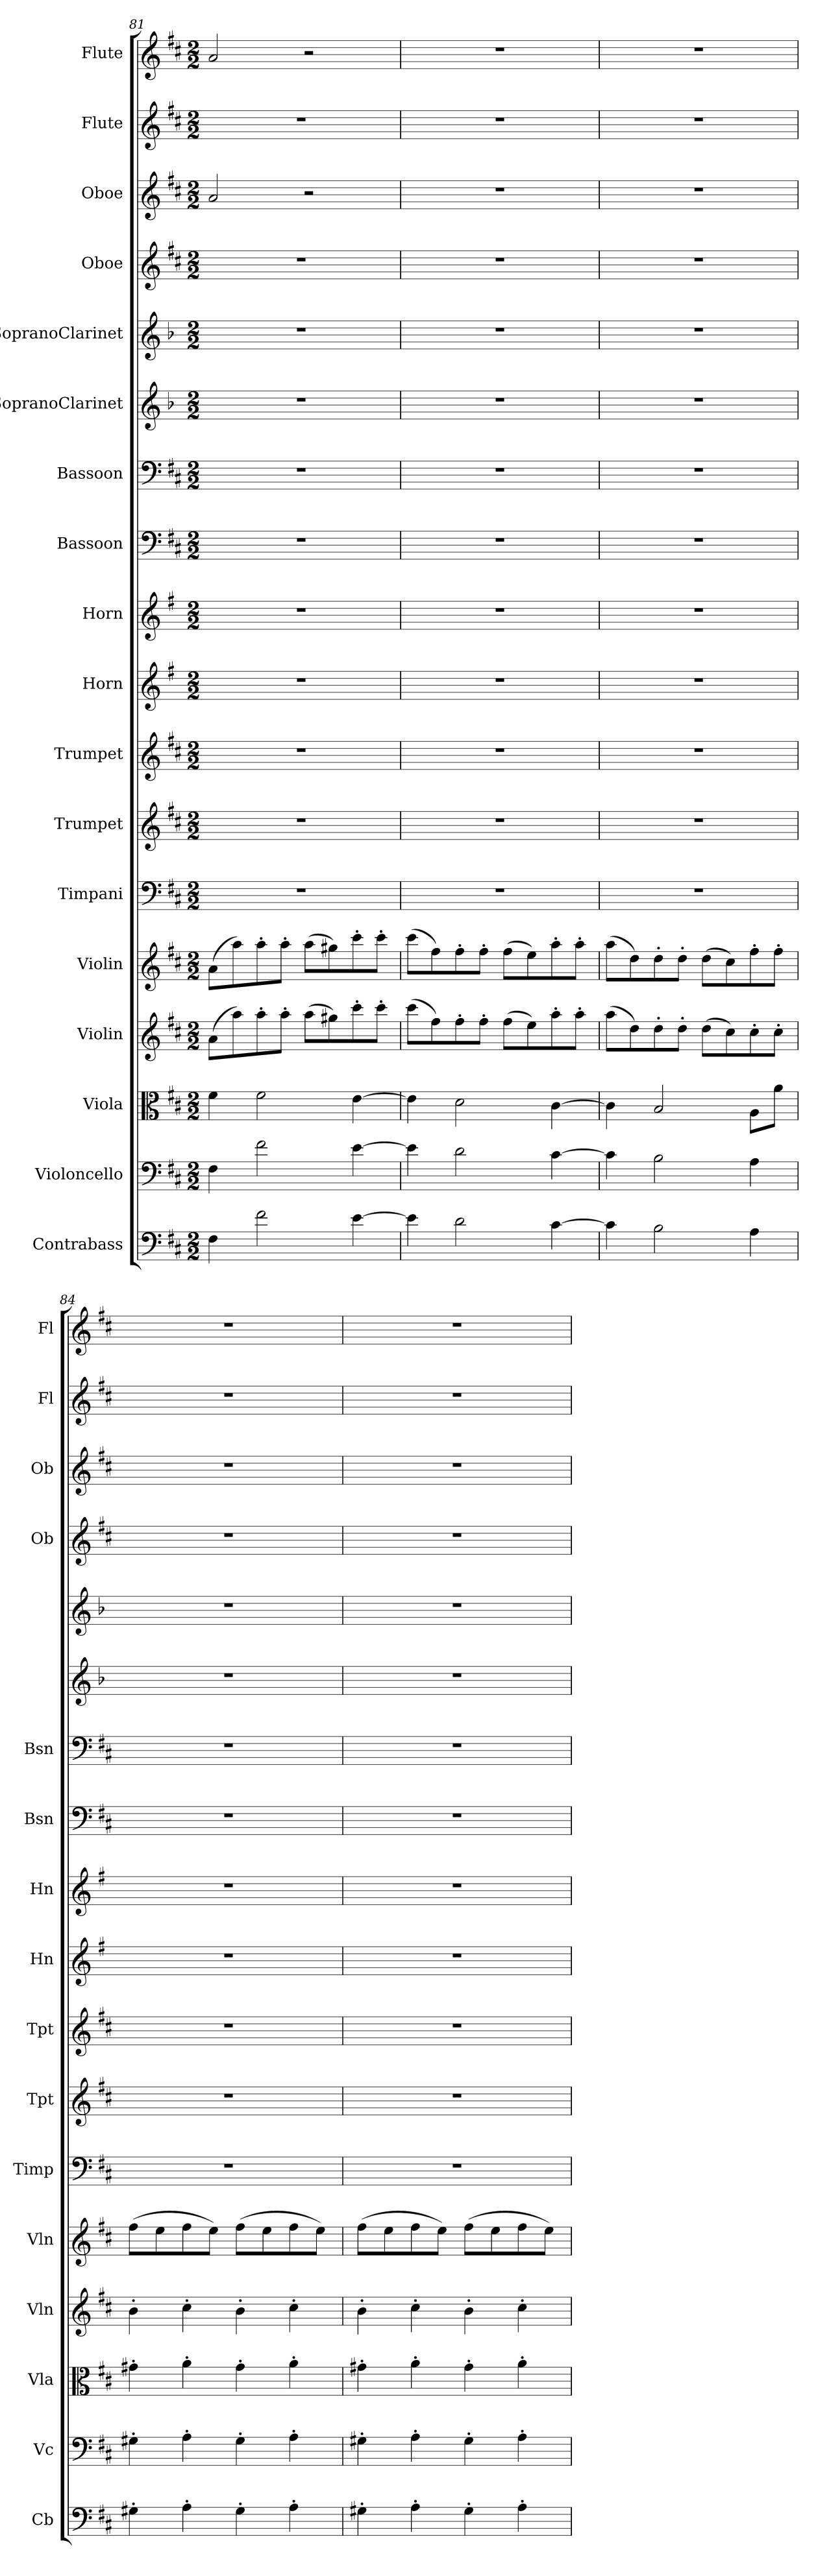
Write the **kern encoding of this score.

**kern	**kern	**kern	**kern	**kern	**kern	**kern	**kern	**kern	**kern	**kern	**kern	**kern	**kern	**kern	**kern	**kern	**kern
*part18	*part17	*part16	*part15	*part14	*part13	*part12	*part11	*part10	*part9	*part8	*part7	*part6	*part5	*part4	*part3	*part2	*part1
*staff18	*staff17	*staff16	*staff15	*staff14	*staff13	*staff12	*staff11	*staff10	*staff9	*staff8	*staff7	*staff6	*staff5	*staff4	*staff3	*staff2	*staff1
*I"Contrabass	*I"Violoncello	*I"Viola	*I"Violin	*I"Violin	*I"Timpani	*I"Trumpet	*I"Trumpet	*I"Horn	*I"Horn	*I"Bassoon	*I"Bassoon	*I"SopranoClarinet	*I"SopranoClarinet	*I"Oboe	*I"Oboe	*I"Flute	*I"Flute
*I'Cb	*I'Vc	*I'Vla	*I'Vln	*I'Vln	*I'Timp	*I'Tpt	*I'Tpt	*I'Hn	*I'Hn	*I'Bsn	*I'Bsn	*	*	*I'Ob	*I'Ob	*I'Fl	*I'Fl
*clefF4	*clefF4	*clefC3	*clefG2	*clefG2	*clefF4	*clefG2	*clefG2	*clefG2	*clefG2	*clefF4	*clefF4	*clefG2	*clefG2	*clefG2	*clefG2	*clefG2	*clefG2
*ITrd7c12	*	*	*	*	*	*ITrd1c2	*ITrd1c2	*ITrd4c7	*ITrd4c7	*	*	*	*	*	*	*	*
*k[f#c#]	*k[f#c#]	*k[f#c#]	*k[f#c#]	*k[f#c#]	*k[f#c#]	*k[]	*k[]	*k[]	*k[]	*k[f#c#]	*k[f#c#]	*k[b-]	*k[b-]	*k[f#c#]	*k[f#c#]	*k[f#c#]	*k[f#c#]
*D:	*D:	*D:	*D:	*D:	*D:	*	*	*	*	*D:	*D:	*	*	*D:	*D:	*D:	*D:
*M2/2	*M2/2	*M2/2	*M2/2	*M2/2	*M2/2	*M2/2	*M2/2	*M2/2	*M2/2	*M2/2	*M2/2	*M2/2	*M2/2	*M2/2	*M2/2	*M2/2	*M2/2
=81	=81	=81	=81	=81	=81	=81	=81	=81	=81	=81	=81	=81	=81	=81	=81	=81	=81
4FF#\	4F#\	4f#\	(>8a\L	(>8a\L	1r	1r	1r	1r	1r	1r	1r	1r	1r	1r	2a/	1r	2a/
.	.	.	8aa\)	8aa\)	.	.	.	.	.	.	.	.	.	.	.	.	.
2F#\	2f#\	2f#\	8aa'\	8aa'\	.	.	.	.	.	.	.	.	.	.	.	.	.
.	.	.	8aa'\J	8aa'\J	.	.	.	.	.	.	.	.	.	.	.	.	.
.	.	.	(>8aa\L	(>8aa\L	.	.	.	.	.	.	.	.	.	.	2r	.	2r
.	.	.	8gg#X\)	8gg#X\)	.	.	.	.	.	.	.	.	.	.	.	.	.
[4E\	[4e\	[4e\	8ccc#'\	8ccc#'\	.	.	.	.	.	.	.	.	.	.	.	.	.
.	.	.	8ccc#'\J	8ccc#'\J	.	.	.	.	.	.	.	.	.	.	.	.	.
=82	=82	=82	=82	=82	=82	=82	=82	=82	=82	=82	=82	=82	=82	=82	=82	=82	=82
4E\]	4e\]	4e\]	(>8ccc#\L	(>8ccc#\L	1r	1r	1r	1r	1r	1r	1r	1r	1r	1r	1r	1r	1r
.	.	.	8ff#\)	8ff#\)	.	.	.	.	.	.	.	.	.	.	.	.	.
2D\	2d\	2d\	8ff#'\	8ff#'\	.	.	.	.	.	.	.	.	.	.	.	.	.
.	.	.	8ff#'\J	8ff#'\J	.	.	.	.	.	.	.	.	.	.	.	.	.
.	.	.	(>8ff#\L	(>8ff#\L	.	.	.	.	.	.	.	.	.	.	.	.	.
.	.	.	8ee\)	8ee\)	.	.	.	.	.	.	.	.	.	.	.	.	.
[4C#\	[4c#\	[4c#\	8aa'\	8aa'\	.	.	.	.	.	.	.	.	.	.	.	.	.
.	.	.	8aa'\J	8aa'\J	.	.	.	.	.	.	.	.	.	.	.	.	.
=83	=83	=83	=83	=83	=83	=83	=83	=83	=83	=83	=83	=83	=83	=83	=83	=83	=83
4C#\]	4c#\]	4c#\]	(>8aa\L	(>8aa\L	1r	1r	1r	1r	1r	1r	1r	1r	1r	1r	1r	1r	1r
.	.	.	8dd\)	8dd\)	.	.	.	.	.	.	.	.	.	.	.	.	.
2BB\	2B\	2B/	8dd'\	8dd'\	.	.	.	.	.	.	.	.	.	.	.	.	.
.	.	.	8dd'\J	8dd'\J	.	.	.	.	.	.	.	.	.	.	.	.	.
.	.	.	(>8dd\L	(>8dd\L	.	.	.	.	.	.	.	.	.	.	.	.	.
.	.	.	8cc#\)	8cc#\)	.	.	.	.	.	.	.	.	.	.	.	.	.
4AA\	4A\	8A\L	8cc#'\	8ff#'\	.	.	.	.	.	.	.	.	.	.	.	.	.
.	.	8a\J	8cc#'\J	8ff#'\J	.	.	.	.	.	.	.	.	.	.	.	.	.
=84	=84	=84	=84	=84	=84	=84	=84	=84	=84	=84	=84	=84	=84	=84	=84	=84	=84
4GG#X'\	4G#X'\	4g#X'\	4b'\	(>8ff#\L	1r	1r	1r	1r	1r	1r	1r	1r	1r	1r	1r	1r	1r
.	.	.	.	8ee\	.	.	.	.	.	.	.	.	.	.	.	.	.
4AA'\	4A'\	4a'\	4cc#'\	8ff#\	.	.	.	.	.	.	.	.	.	.	.	.	.
.	.	.	.	8ee\J)	.	.	.	.	.	.	.	.	.	.	.	.	.
4GG#'\	4G#'\	4g#'\	4b'\	(>8ff#\L	.	.	.	.	.	.	.	.	.	.	.	.	.
.	.	.	.	8ee\	.	.	.	.	.	.	.	.	.	.	.	.	.
4AA'\	4A'\	4a'\	4cc#'\	8ff#\	.	.	.	.	.	.	.	.	.	.	.	.	.
.	.	.	.	8ee\J)	.	.	.	.	.	.	.	.	.	.	.	.	.
=85	=85	=85	=85	=85	=85	=85	=85	=85	=85	=85	=85	=85	=85	=85	=85	=85	=85
4GG#X'\	4G#X'\	4g#X'\	4b'\	(>8ff#\L	1r	1r	1r	1r	1r	1r	1r	1r	1r	1r	1r	1r	1r
.	.	.	.	8ee\	.	.	.	.	.	.	.	.	.	.	.	.	.
4AA'\	4A'\	4a'\	4cc#'\	8ff#\	.	.	.	.	.	.	.	.	.	.	.	.	.
.	.	.	.	8ee\J)	.	.	.	.	.	.	.	.	.	.	.	.	.
4GG#'\	4G#'\	4g#'\	4b'\	(>8ff#\L	.	.	.	.	.	.	.	.	.	.	.	.	.
.	.	.	.	8ee\	.	.	.	.	.	.	.	.	.	.	.	.	.
4AA'\	4A'\	4a'\	4cc#'\	8ff#\	.	.	.	.	.	.	.	.	.	.	.	.	.
.	.	.	.	8ee\J)	.	.	.	.	.	.	.	.	.	.	.	.	.
=	=	=	=	=	=	=	=	=	=	=	=	=	=	=	=	=	=
*-	*-	*-	*-	*-	*-	*-	*-	*-	*-	*-	*-	*-	*-	*-	*-	*-	*-
